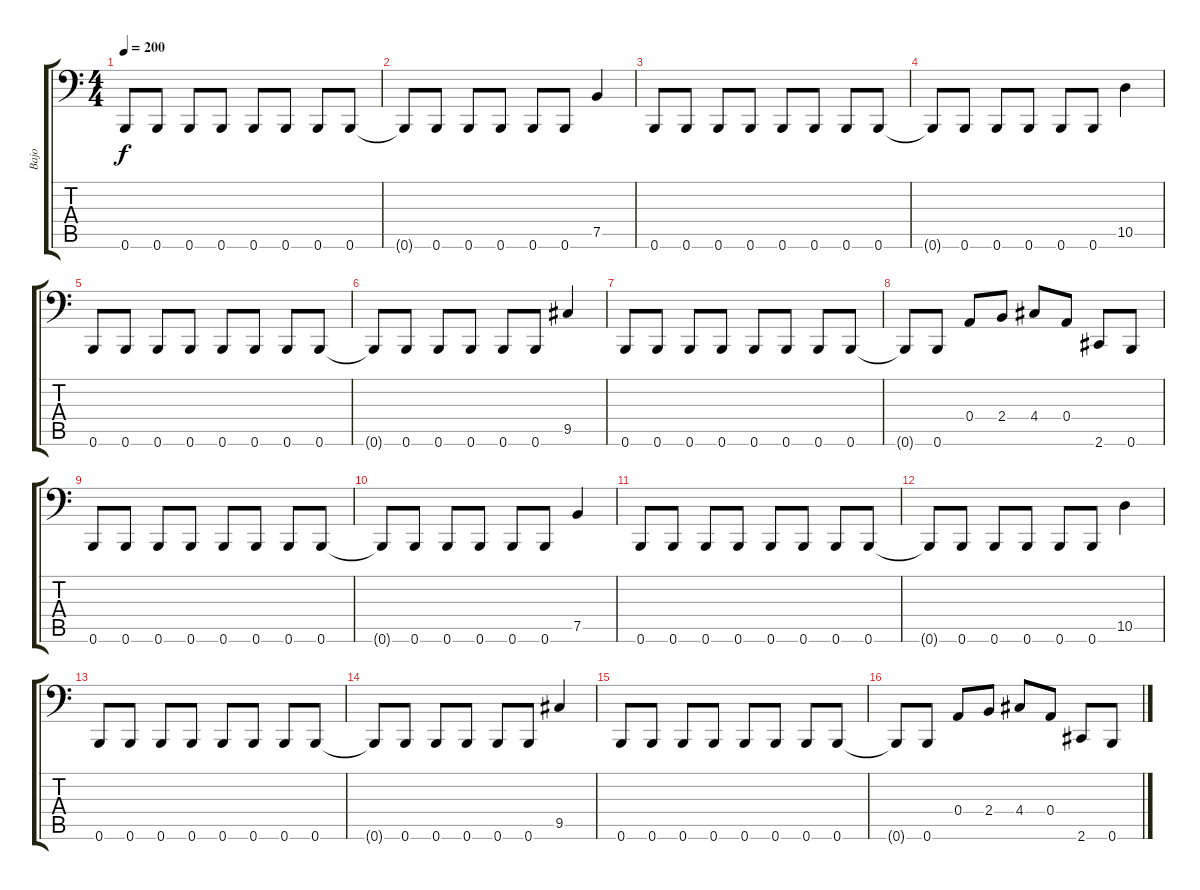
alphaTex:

\track ("Bajo" "Bajo") {instrument electricbassfinger}
\staff {score tabs}
\tuning (B2 Gb2 D2 A1 E1 B0) {hide}
\ts (4 4)
\tempo 200
\clef f4
\ks c
0.6.8{dy f} 0.6.8 0.6.8 0.6.8 0.6.8 0.6.8 0.6.8 0.6.8 |
0.6{t}.8 0.6.8 0.6.8 0.6.8 0.6.8 0.6.8 7.5.4 |
0.6.8 0.6.8 0.6.8 0.6.8 0.6.8 0.6.8 0.6.8 0.6.8 |
0.6{t}.8 0.6.8 0.6.8 0.6.8 0.6.8 0.6.8 10.5.4 |
0.6.8 0.6.8 0.6.8 0.6.8 0.6.8 0.6.8 0.6.8 0.6.8 |
0.6{t}.8 0.6.8 0.6.8 0.6.8 0.6.8 0.6.8 9.5.4 |
0.6.8 0.6.8 0.6.8 0.6.8 0.6.8 0.6.8 0.6.8 0.6.8 |
0.6{t}.8 0.6.8 0.4.8 2.4.8 4.4.8 0.4.8 2.6.8 0.6.8 |
0.6.8 0.6.8 0.6.8 0.6.8 0.6.8 0.6.8 0.6.8 0.6.8 |
0.6{t}.8 0.6.8 0.6.8 0.6.8 0.6.8 0.6.8 7.5.4 |
0.6.8 0.6.8 0.6.8 0.6.8 0.6.8 0.6.8 0.6.8 0.6.8 |
0.6{t}.8 0.6.8 0.6.8 0.6.8 0.6.8 0.6.8 10.5.4 |
0.6.8 0.6.8 0.6.8 0.6.8 0.6.8 0.6.8 0.6.8 0.6.8 |
0.6{t}.8 0.6.8 0.6.8 0.6.8 0.6.8 0.6.8 9.5.4 |
0.6.8 0.6.8 0.6.8 0.6.8 0.6.8 0.6.8 0.6.8 0.6.8 |
0.6{t}.8 0.6.8 0.4.8 2.4.8 4.4.8 0.4.8 2.6.8 0.6.8
